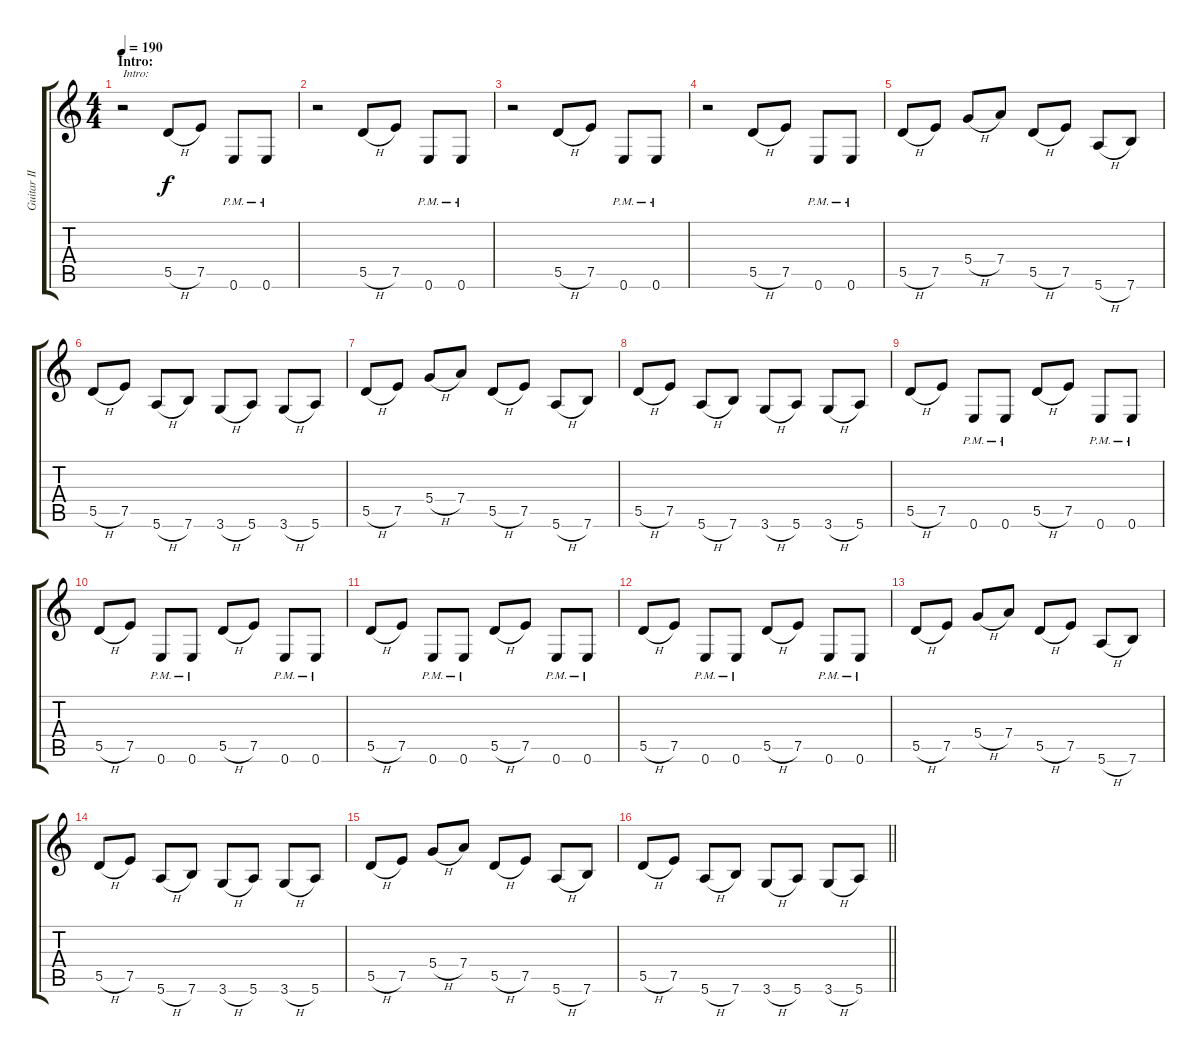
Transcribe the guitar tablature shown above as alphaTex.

\track ("Guitar II" "Guitar II") {instrument distortionguitar}
\staff {score tabs}
\tuning (E4 B3 G3 D3 A2 E2) {hide}
\ts (4 4)
\section ("" "Intro:")
\tempo 190
\clef g2
\ks c
r.2{txt "Intro:" dy f instrument distortionguitar} 5.5{h}.8 7.5.8 0.6{pm}.8 0.6{pm}.8 |
r.2 5.5{h}.8 7.5.8 0.6{pm}.8 0.6{pm}.8 |
r.2 5.5{h}.8 7.5.8 0.6{pm}.8 0.6{pm}.8 |
r.2 5.5{h}.8 7.5.8 0.6{pm}.8 0.6{pm}.8 |
5.5{h}.8 7.5.8 5.4{h}.8 7.4.8 5.5{h}.8 7.5.8 5.6{h}.8 7.6.8 |
5.5{h}.8 7.5.8 5.6{h}.8 7.6.8 3.6{h}.8 5.6.8 3.6{h}.8 5.6.8 |
5.5{h}.8 7.5.8 5.4{h}.8 7.4.8 5.5{h}.8 7.5.8 5.6{h}.8 7.6.8 |
5.5{h}.8 7.5.8 5.6{h}.8 7.6.8 3.6{h}.8 5.6.8 3.6{h}.8 5.6.8 |
5.5{h}.8 7.5.8 0.6{pm}.8 0.6{pm}.8 5.5{h}.8 7.5.8 0.6{pm}.8 0.6{pm}.8 |
5.5{h}.8 7.5.8 0.6{pm}.8 0.6{pm}.8 5.5{h}.8 7.5.8 0.6{pm}.8 0.6{pm}.8 |
5.5{h}.8 7.5.8 0.6{pm}.8 0.6{pm}.8 5.5{h}.8 7.5.8 0.6{pm}.8 0.6{pm}.8 |
5.5{h}.8 7.5.8 0.6{pm}.8 0.6{pm}.8 5.5{h}.8 7.5.8 0.6{pm}.8 0.6{pm}.8 |
5.5{h}.8 7.5.8 5.4{h}.8 7.4.8 5.5{h}.8 7.5.8 5.6{h}.8 7.6.8 |
5.5{h}.8 7.5.8 5.6{h}.8 7.6.8 3.6{h}.8 5.6.8 3.6{h}.8 5.6.8 |
5.5{h}.8 7.5.8 5.4{h}.8 7.4.8 5.5{h}.8 7.5.8 5.6{h}.8 7.6.8 |
\barLineRight lightlight
5.5{h}.8 7.5.8 5.6{h}.8 7.6.8 3.6{h}.8 5.6.8 3.6{h}.8 5.6.8
